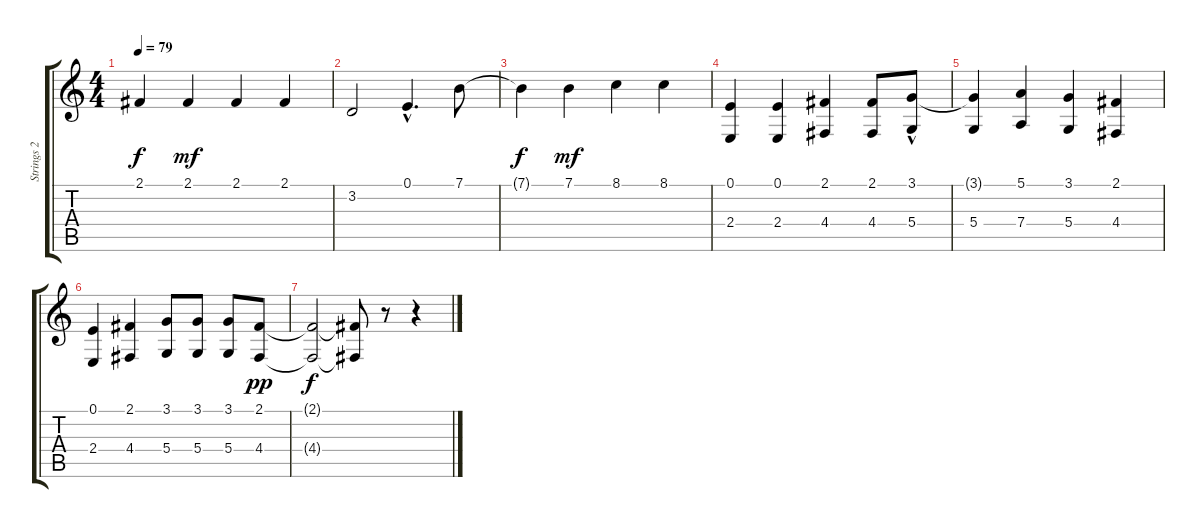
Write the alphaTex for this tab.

\track ("Strings 2" "Strings 2") {instrument stringensemble2}
\staff {score tabs}
\tuning (E4 B3 G3 D3 A2 E2) {hide}
\ts (4 4)
\tempo 79
\clef g2
\ks c
2.1{t}.4{dy f} 2.1.4{dy mf} 2.1.4 2.1.4 |
3.2.2 0.1{hac}.4{d} 7.1.8 |
7.1{t}.4{dy f} 7.1.4{dy mf} 8.1.4 8.1.4 |
(0.1 2.4).4 (0.1 2.4).4 (2.1 4.4).4 (2.1 4.4).8 (3.1 5.4{hac}).8 |
(3.1{t} 5.4).4 (5.1 7.4).4 (3.1 5.4).4 (2.1 4.4).4 |
(0.1 2.4).4 (2.1 4.4).4 (3.1 5.4).8 (3.1 5.4).8 (3.1 5.4).8 (2.1 4.4).8{dy pp} |
(2.1{t} 4.4{t}).2{dy f} (2.1{t} 4.4{t}).8 r.8 r.4
